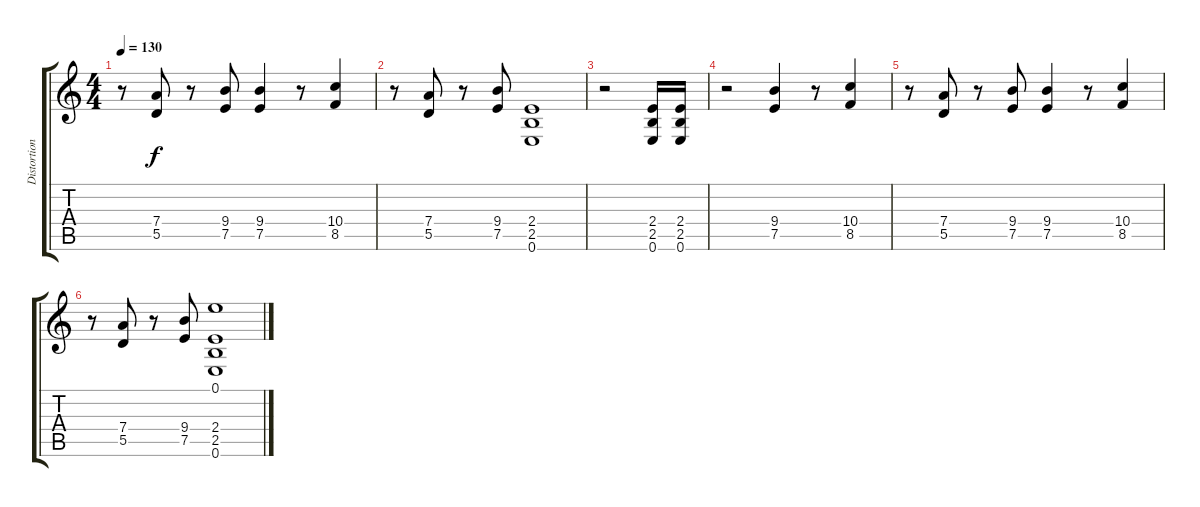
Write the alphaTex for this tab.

\track ("Distortion" "Distortion") {instrument distortionguitar}
\staff {score tabs}
\tuning (E4 B3 G3 D3 A2 E2) {hide}
\ts (4 4)
\tempo 130
\clef g2
\ks c
r.8{dy f} (7.4 5.5).8 r.8 (9.4 7.5).8 (9.4 7.5).4 r.8 (10.4 8.5).4 |
r.8 (7.4 5.5).8 r.8 (9.4 7.5).8 (2.4 2.5 0.6).1 |
r.2 (2.4 2.5 0.6).16 (2.4 2.5 0.6).16 |
r.2 (9.4 7.5).4 r.8 (10.4 8.5).4 |
r.8 (7.4 5.5).8 r.8 (9.4 7.5).8 (9.4 7.5).4 r.8 (10.4 8.5).4 |
r.8 (7.4 5.5).8 r.8 (9.4 7.5).8 (0.1 2.4 2.5 0.6).1
